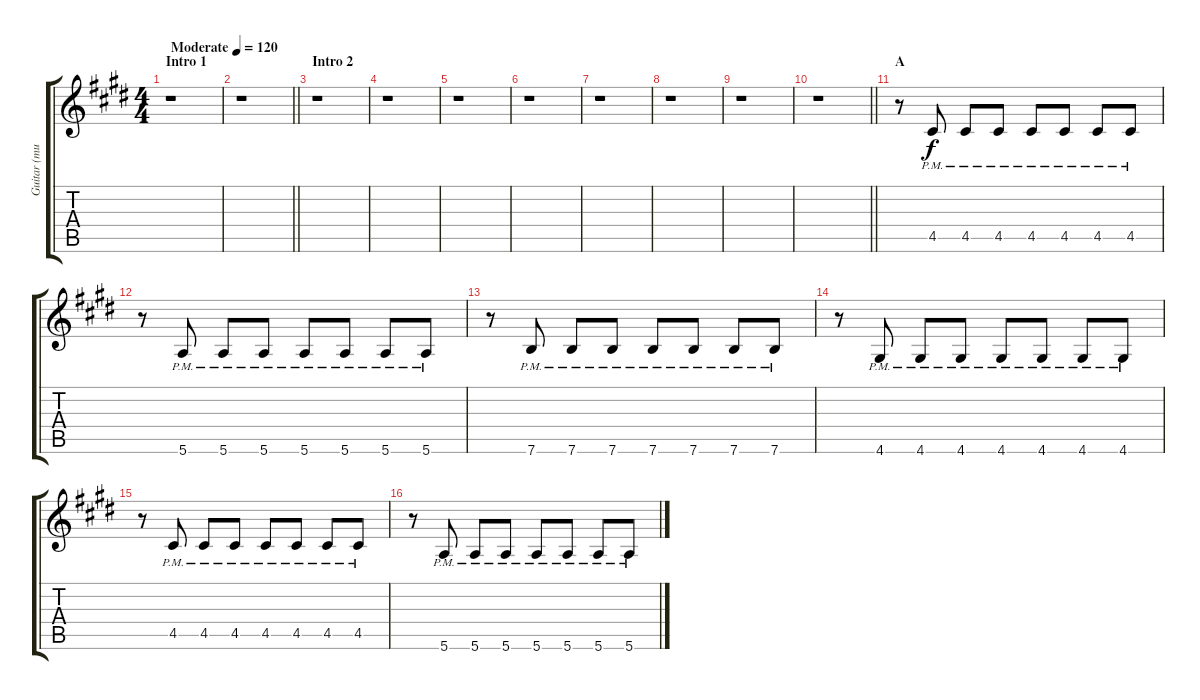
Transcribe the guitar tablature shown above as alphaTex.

\track ("Guitar (muted)" "Guitar (mu") {instrument electricguitarmuted}
\staff {score tabs}
\tuning (E4 B3 G3 D3 A2 E2) {hide}
\ts (4 4)
\section ("" "Intro 1")
\tempo (120 "Moderate")
\clef g2
\ks e
r.1{dy f instrument electricguitarmuted} |
\barLineRight lightlight
r.1 |
\section ("" "Intro 2")
r.1 |
r.1 |
r.1 |
r.1 |
r.1 |
r.1 |
r.1 |
\barLineRight lightlight
r.1 |
\section ("" "A")
r.8 4.5{pm}.8 4.5{pm}.8 4.5{pm}.8 4.5{pm}.8 4.5{pm}.8 4.5{pm}.8 4.5{pm}.8 |
r.8 5.6{pm}.8 5.6{pm}.8 5.6{pm}.8 5.6{pm}.8 5.6{pm}.8 5.6{pm}.8 5.6{pm}.8 |
r.8 7.6{pm}.8 7.6{pm}.8 7.6{pm}.8 7.6{pm}.8 7.6{pm}.8 7.6{pm}.8 7.6{pm}.8 |
r.8 4.6{pm}.8 4.6{pm}.8 4.6{pm}.8 4.6{pm}.8 4.6{pm}.8 4.6{pm}.8 4.6{pm}.8 |
r.8 4.5{pm}.8 4.5{pm}.8 4.5{pm}.8 4.5{pm}.8 4.5{pm}.8 4.5{pm}.8 4.5{pm}.8 |
r.8 5.6{pm}.8 5.6{pm}.8 5.6{pm}.8 5.6{pm}.8 5.6{pm}.8 5.6{pm}.8 5.6{pm}.8
